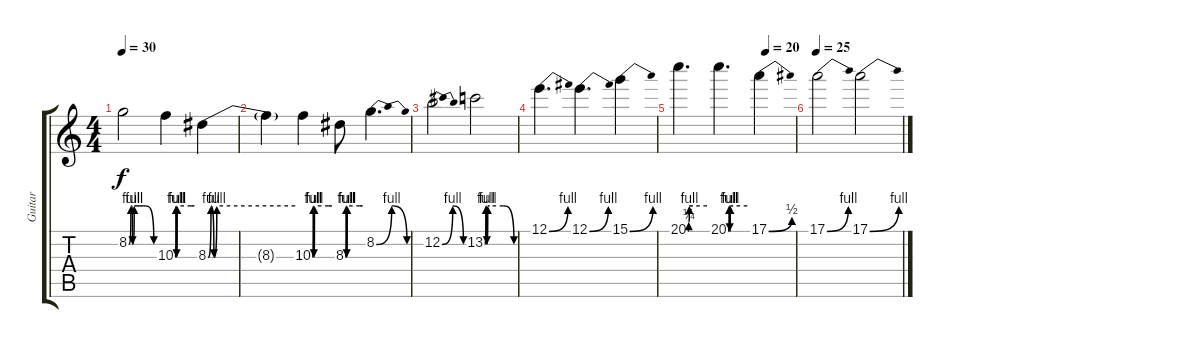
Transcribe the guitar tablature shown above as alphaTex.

\track ("Guitar" "Guitar") {instrument overdrivenguitar}
\staff {score tabs}
\tuning (E4 B3 G3 D3 A2 E2) {hide}
\ts (4 4)
\tempo 30
\clef g2
\ks c
8.2{be (custom 0 0 5 4 7 4 9 0 13 4 20 4 25 4 35 4 40 4 60 0)}.2{dy f} 10.3{be (custom 0 0 2 4 4 0 6 4 50 4 60 4)}.4 8.3{be (custom 0 0 2 4 4 0 6 4 50 4 60 4)}.4 |
8.3{t}.4 10.3{be (custom 0 0 2 4 4 0 6 4 50 4 60 4)}.4 8.3{be (custom 0 0 2 4 4 0 6 4 50 4 60 4)}.8 8.2{be (bendrelease 0 0 15 4 38 4 60 0)}.4{d} |
12.2{be (bendrelease 0 0 10 4 38 4 60 0)}.2{volume 2} 13.2{be (custom 0 0 2 4 4 0 6 4 10 4 38 4 60 0)}.2 |
12.1{be (bend 0 0 60 4)}.4{d} 12.1{be (bend 0 0 60 4)}.4{d} 15.1{be (bend 0 0 60 4)}.4 |
\tempo (20 0.75)
20.1{be (custom 0 0 2 1 4 4 15 4 60 4)}.4{d} 20.1{be (custom 0 0 2 4 4 0 6 4 15 4 60 4)}.4{d} 17.1{be (bend 0 0 60 2)}.4 |
\tempo 25
17.1{be (bend 0 0 60 4)}.2 17.1{be (bend 0 0 60 4)}.2
